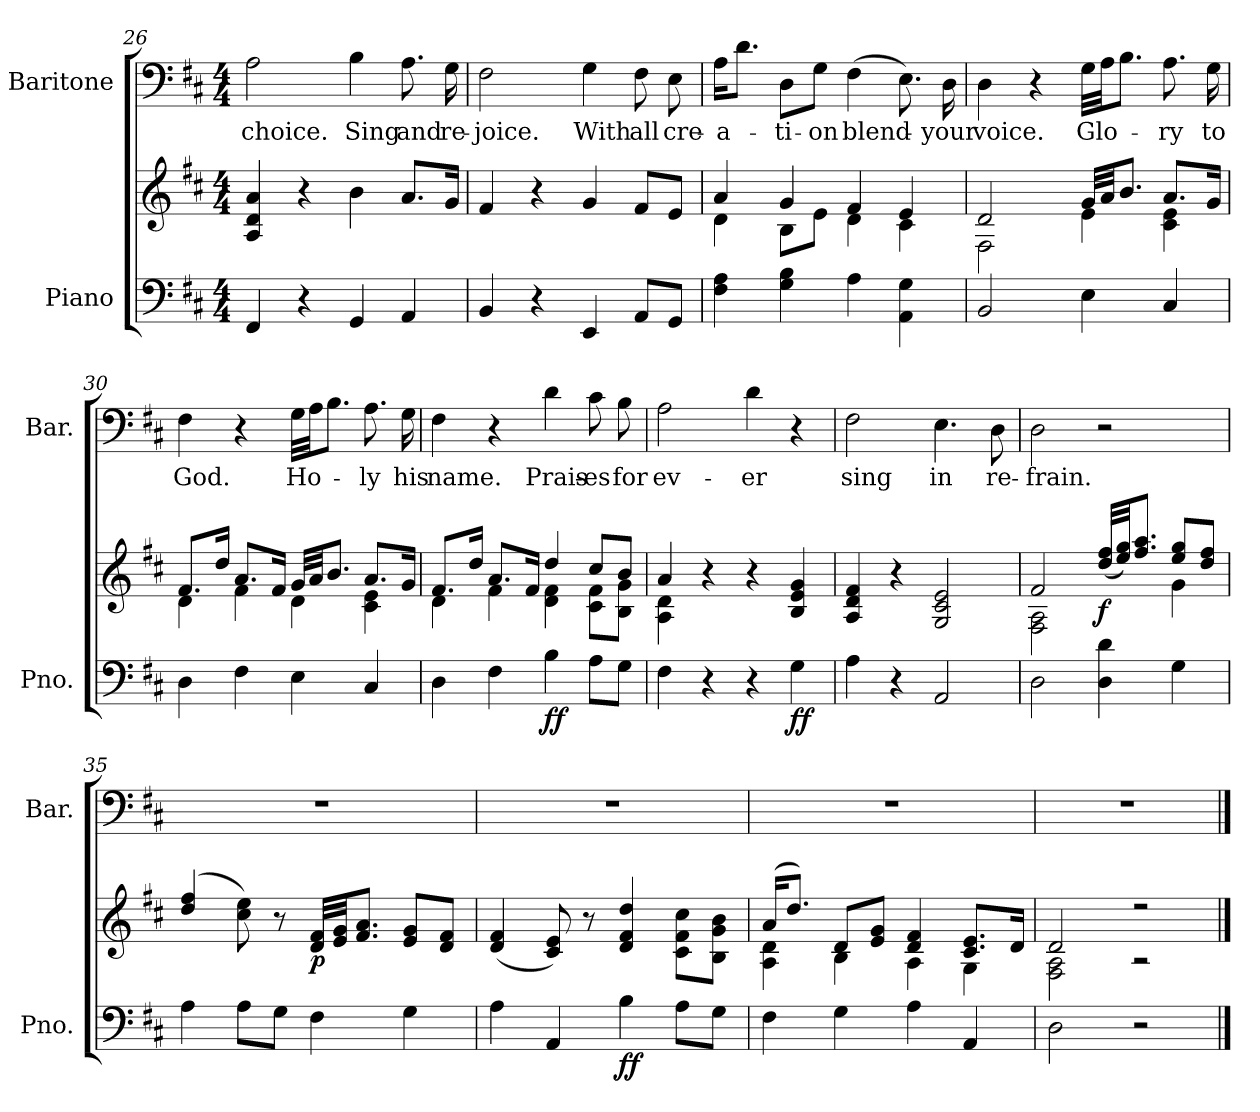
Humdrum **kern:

**kern	**kern	**dynam	**kern	**text
*part2	*part2	*part2	*part1	*part1
*staff3	*staff2	*staff2/3	*staff1	*staff1
*I"Piano	*	*	*I"Baritone	*
*I'Pno.	*	*	*I'Bar.	*
!!LO:PB:g=z
*clefF4	*clefG2	*	*clefF4	*
*k[f#c#]	*k[f#c#]	*	*k[f#c#]	*
*M4/4	*M4/4	*	*M4/4	*
=26	=26	=26	=26	=26
4FF#/	4A/ 4d/ 4a/	.	2A\	choice.
4r	4r	.	.	.
4GG/	4b\	.	4B\	Sing
4AA/	8.a/L	.	8.A\	and
.	16g/Jk	.	16G\	re-
=27	=27	=27	=27	=27
4BB/	4f#/	.	2F#\	-joice.
4r	4r	.	.	.
4EE/	4g/	.	4G\	With
8AA/L	8f#/L	.	8F#\	all
8GG/J	8e/J	.	8E\	cre-
=28	=28	=28	=28	=28
*	*^	*	*	*
4F#\ 4A\	4a/	4d\	.	16A\KL	-a-
.	.	.	.	8.d\J	.
4G\ 4B\	4g/	8B\L	.	8D\L	-ti-
.	.	8e\J	.	8G\J	-on
4A\	4f#/	4d\	.	(4F#\	-blend-
4AA\ 4G\	4e/	4c#\	.	8.E\)	.
.	.	.	.	16D\	-your
!!LO:LB:g=z
=29	=29	=29	=29	=29	=29
2BB/	2d/	2F#\	.	4D\	voice.
.	.	.	.	4r	.
!	!	!	!LO:DY:b=2	!	!
!	!	!	!LO:DY:n=1:b	!	!
4E\	32g/LLL	4e\	mf mf	32G\LLL	Glo-
.	32a/JJ	.	.	32A\JJ	.
.	8.b/J	.	.	8.B\J	.
4C#/	8.a/L	4c#\ 4e\	.	8.A\	-ry
.	16g/Jk	.	.	16G\	to
=30	=30	=30	=30	=30	=30
4D\	8.f#/L	4d\	.	4F#\	God.
.	16dd/Jk	.	.	.	.
4F#\	8.a/L	4f#\	.	4r	.
.	16f#/Jk	.	.	.	.
4E\	32g/LLL	4d\	.	32G\LLL	Ho-
.	32a/JJ	.	.	32A\JJ	.
.	8.b/J	.	.	8.B\J	.
4C#/	8.a/L	4c#\ 4e\	.	8.A\	-ly
.	16g/Jk	.	.	16G\	his
=31	=31	=31	=31	=31	=31
4D\	8.f#/L	4d\	.	4F#\	name.
.	16dd/Jk	.	.	.	.
4F#\	8.a/L	4f#\	.	4r	.
.	16f#/Jk	.	.	.	.
!	!	!	!LO:DY:b=2	!	!
!	!	!	!LO:DY:n=1:b	!	!
4B\	4dd/	4d\ 4f#\	f f	4d\	Prais-
8A\L	8cc#/L	8c#\ 8f#\L	.	8c#\	-es
8G\J	8b/J	8B\ 8g\J	.	8B\	for
=32	=32	=32	=32	=32	=32
4F#\	4a/	4A\ 4d\	.	2A\	ev-
4r	4r	2.ryy	.	.	.
4r	4r	.	.	4d\	-er
!	!	!	!LO:DY:b=2	!	!
!	!	!	!LO:DY:n=1:b	!	!
4G\	4B/ 4e/ 4g/	.	f f	4r	.
*	*v	*v	*	*	*
!!LO:LB:g=z
=33	=33	=33	=33	=33
4A\	4A/ 4d/ 4f#/	.	2F#\	sing
4r	4r	.	.	.
!	!	!LO:DY:b=2	!	!
!	!	!LO:DY:n=1:b	!	!
2AA/	2G/ 2c#/ 2e/	mp mp	4.E\	in
.	.	.	8D\	re-
=34	=34	=34	=34	=34
*	*^	*	*	*
2D\	2f#/	2F#\ 2A\	.	2D\	-frain.
!	!	!	!LO:DY:b	!	!
4D\ 4d\	(32dd/ 32ff#/LLL	4ryy	f	2r	.
.	32ee/ 32gg/JJ)	.	.	.	.
.	8.ff#/ 8.aa/J	.	.	.	.
4G\	8ee/ 8gg/L	4g\	.	.	.
.	8dd/ 8ff#/J	.	.	.	.
*	*v	*v	*	*	*
=35	=35	=35	=35	=35
4A\	(4dd/ 4ff#/	.	1r	.
8A\L	8cc#\ 8ee\)	.	.	.
8G\J	8r	.	.	.
!	!	!LO:DY:b	!	!
4F#\	32d/ 32f#/LLL	p	.	.
.	32e/ 32g/JJ	.	.	.
.	8.f#/ 8.a/J	.	.	.
4G\	8e/ 8g/L	.	.	.
.	8d/ 8f#/J	.	.	.
=36	=36	=36	=36	=36
4A\	(4d/ 4f#/	.	1r	.
4AA/	8c#/ 8e/)	.	.	.
.	8r	.	.	.
!	!	!LO:DY:b=2	!	!
!	!	!LO:DY:n=1:b	!	!
4B\	4d/ 4f#/ 4dd/	f f	.	.
8A\L	8c#\ 8f#\ 8cc#\L	.	.	.
8G\J	8B\ 8g\ 8b\J	.	.	.
=37	=37	=37	=37	=37
*	*^	*	*	*
4F#\	(16a/KL	4A\ 4d\	.	1r	.
.	8.dd/J)	.	.	.	.
4G\	8d/L	4B\	.	.	.
.	8e/ 8g/J	.	.	.	.
4A\	4d/ 4f#/	4A\	.	.	.
4AA/	8.c#/ 8.e/L	4G\	.	.	.
.	16d/Jk	.	.	.	.
!!LO:PB:g=z
=38	=38	=38	=38	=38	=38
2D\	2d/	2F#\ 2A\	.	1r	.
2r	2r	2r	.	.	.
*	*v	*v	*	*	*
==	==	==	==	==
*-	*-	*-	*-	*-
